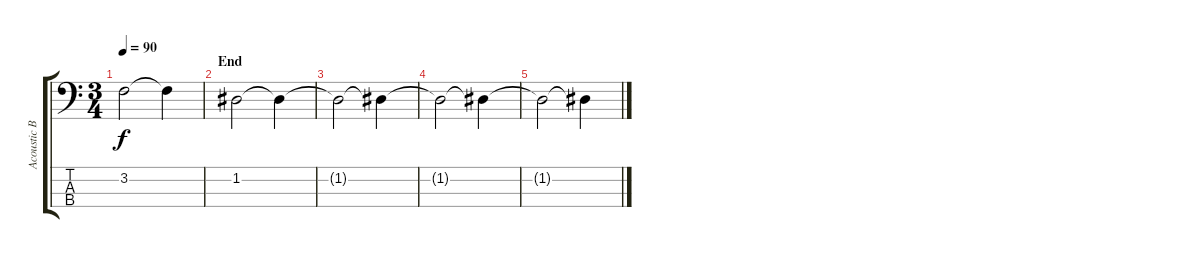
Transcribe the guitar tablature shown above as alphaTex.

\track ("Acoustic Bass -  Ken Wild" "Acoustic B") {instrument acousticbass}
\staff {score tabs}
\tuning (G2 D2 A1 E1) {hide}
\ts (3 4)
\tempo 90
\clef f4
\ks c
3.2.2{dy f} 3.2{t}.4 |
\section ("" "End")
1.2.2 1.2{t}.4 |
1.2{t}.2 1.2{t}.4 |
1.2{t}.2 1.2{t}.4 |
1.2{t}.2 1.2{t}.4
